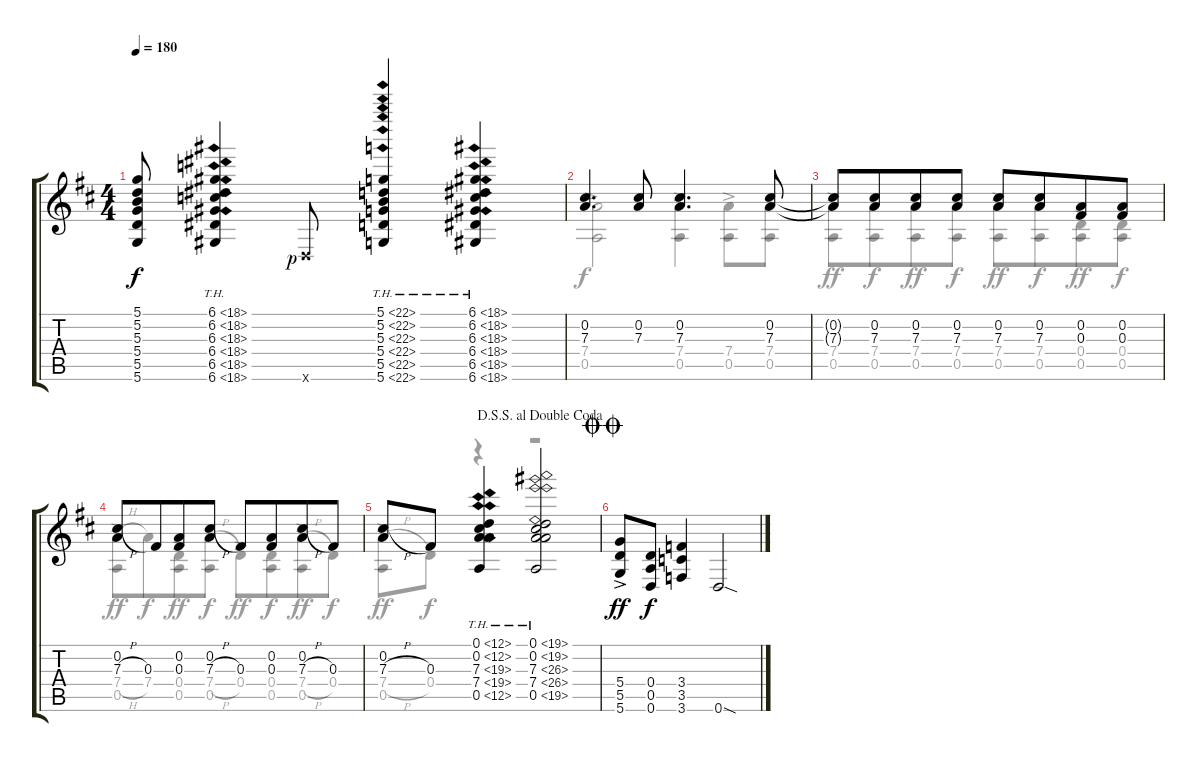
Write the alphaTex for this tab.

\track "" {instrument acousticguitarsteel}
\staff {score tabs}
\tuning (D4 A3 Gb3 D3 A2 D2) {hide}
\voice
\ts (4 4)
\tempo 180
\clef g2
\ks d
(5.1{t} 5.2{t} 5.3{t} 5.4{t} 5.5{t} 5.6{t}).8{dy f} (6.1{th 12} 6.2{th 12} 6.3{th 12} 6.4{th 12} 6.5{th 12} 6.6{th 12}).4 0.6{x rf 1}.8 (5.1{th 17} 5.2{th 17} 5.3{th 17} 5.4{th 17} 5.5{th 17} 5.6{th 17}).4 (6.1{th 12} 6.2{th 12} 6.3{th 12} 6.4{th 12} 6.5{th 12} 6.6{th 12}).4 |
(0.2 7.3).4{d} (0.2 7.3).8 (0.2 7.3).4{d} (0.2 7.3).8 |
(0.2{t} 7.3{t}).8 (0.2 7.3).8{beam merge} (0.2 7.3).8 (0.2 7.3).8 (0.2 7.3).8 (0.2 7.3).8{beam merge} (0.2 0.3).8 (0.2 0.3).8 |
(0.2 7.3{h}).8 0.3.8{beam merge} (0.2 0.3).8 (0.2 7.3{h}).8 0.3.8 (0.2 0.3).8{beam merge} (0.2 7.3{h}).8 0.3.8 |
\jump dalsegnosegnoaldoublecoda
(0.2 7.3{h}).8 0.3.8 (0.1{th 12} 0.2{th 12} 7.3{th 12} 7.4{th 12} 0.5{th 12}).4 (0.1{th 19} 0.2{th 19} 7.3{th 19} 7.4{th 19} 0.5{th 19}).2 |
\jump doublecoda
(5.4 5.5 5.6{ac}).8{dy ff} (0.4 0.5 0.6).8{dy f} (3.4 3.5 3.6).4 0.6{sod}.2
\voice
\clef g2
\ottava regular
\simile none
\ks d
|
(7.4 0.5{ac}).2 (7.4 0.5{ac}).4 (7.4 0.5{ac}).8 (7.4 0.5).8{dy f} |
(7.4 0.5{ac}).8{dy ff} (7.4 0.5).8{dy f beam merge} (7.4 0.5{ac}).8{dy ff} (7.4 0.5).8{dy f} (7.4 0.5{ac}).8{dy ff} (7.4 0.5).8{dy f beam merge} (0.4 0.5{ac}).8{dy ff} (0.4 0.5).8{dy f} |
(7.4{h} 0.5{ac}).8{dy ff} 7.4.8{dy f beam merge} (0.4 0.5{ac}).8{dy ff} (7.4{h} 0.5).8{dy f} 0.4{ac}.8{dy ff} (0.4 0.5).8{dy f beam merge} (7.4{h} 0.5{ac}).8{dy ff} 0.4.8{dy f} |
(7.4{h} 0.5{ac}).8{dy ff} 0.4.8{dy f} r.4 r.2 |
